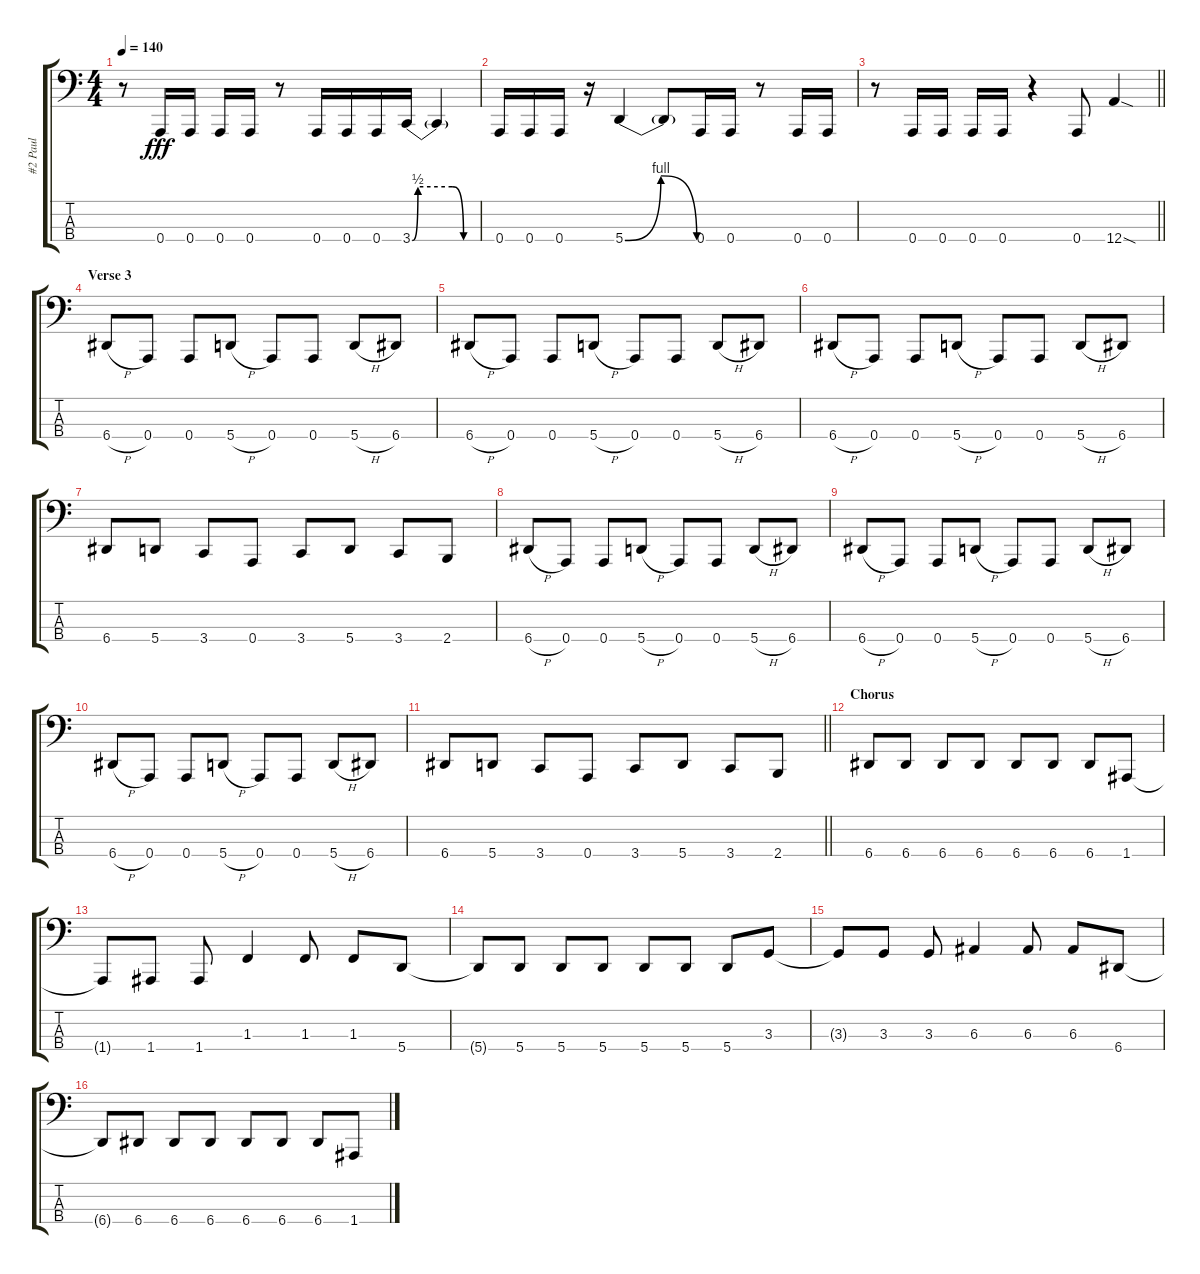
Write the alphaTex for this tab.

\track ("#2 Paul" "#2 Paul") {solo instrument electricbasspick}
\staff {score tabs}
\tuning (D2 A1 E1 A0) {hide}
\ts (4 4)
\tempo 140
\clef f4
\ks c
r.8{dy fff} 0.4.16 0.4.16 0.4.16 0.4.16 r.8 0.4.16 0.4.16 0.4.16 3.4{be (custom 0 0 5 2 35 2 45 0 60 0)}.16 3.4{t}.4 |
0.4.16 0.4.16 0.4.16 r.16 5.4{be (bendrelease 0 0 5 4 55 4 60 0)}.4 5.4{t}.8 0.4.16 0.4.16 r.8 0.4.16 0.4.16 |
\barLineRight lightlight
r.8 0.4.16 0.4.16 0.4.16 0.4.16 r.4 0.4.8 12.4{sod}.4 |
\section ("" "Verse 3")
6.4{h}.8 0.4.8 0.4.8 5.4{h}.8 0.4.8 0.4.8 5.4{h}.8 6.4.8 |
6.4{h}.8 0.4.8 0.4.8 5.4{h}.8 0.4.8 0.4.8 5.4{h}.8 6.4.8 |
6.4{h}.8 0.4.8 0.4.8 5.4{h}.8 0.4.8 0.4.8 5.4{h}.8 6.4.8 |
6.4.8 5.4.8 3.4.8 0.4.8 3.4.8 5.4.8 3.4.8 2.4.8 |
6.4{h}.8 0.4.8 0.4.8 5.4{h}.8 0.4.8 0.4.8 5.4{h}.8 6.4.8 |
6.4{h}.8 0.4.8 0.4.8 5.4{h}.8 0.4.8 0.4.8 5.4{h}.8 6.4.8 |
6.4{h}.8 0.4.8 0.4.8 5.4{h}.8 0.4.8 0.4.8 5.4{h}.8 6.4.8 |
\barLineRight lightlight
6.4.8 5.4.8 3.4.8 0.4.8 3.4.8 5.4.8 3.4.8 2.4.8 |
\section ("" "Chorus")
6.4.8 6.4.8 6.4.8 6.4.8 6.4.8 6.4.8 6.4.8 1.4.8 |
1.4{t}.8 1.4.8 1.4.8 1.3.4 1.3.8 1.3.8 5.4.8 |
5.4{t}.8 5.4.8 5.4.8 5.4.8 5.4.8 5.4.8 5.4.8 3.3.8 |
3.3{t}.8 3.3.8 3.3.8 6.3.4 6.3.8 6.3.8 6.4.8 |
6.4{t}.8 6.4.8 6.4.8 6.4.8 6.4.8 6.4.8 6.4.8 1.4.8
